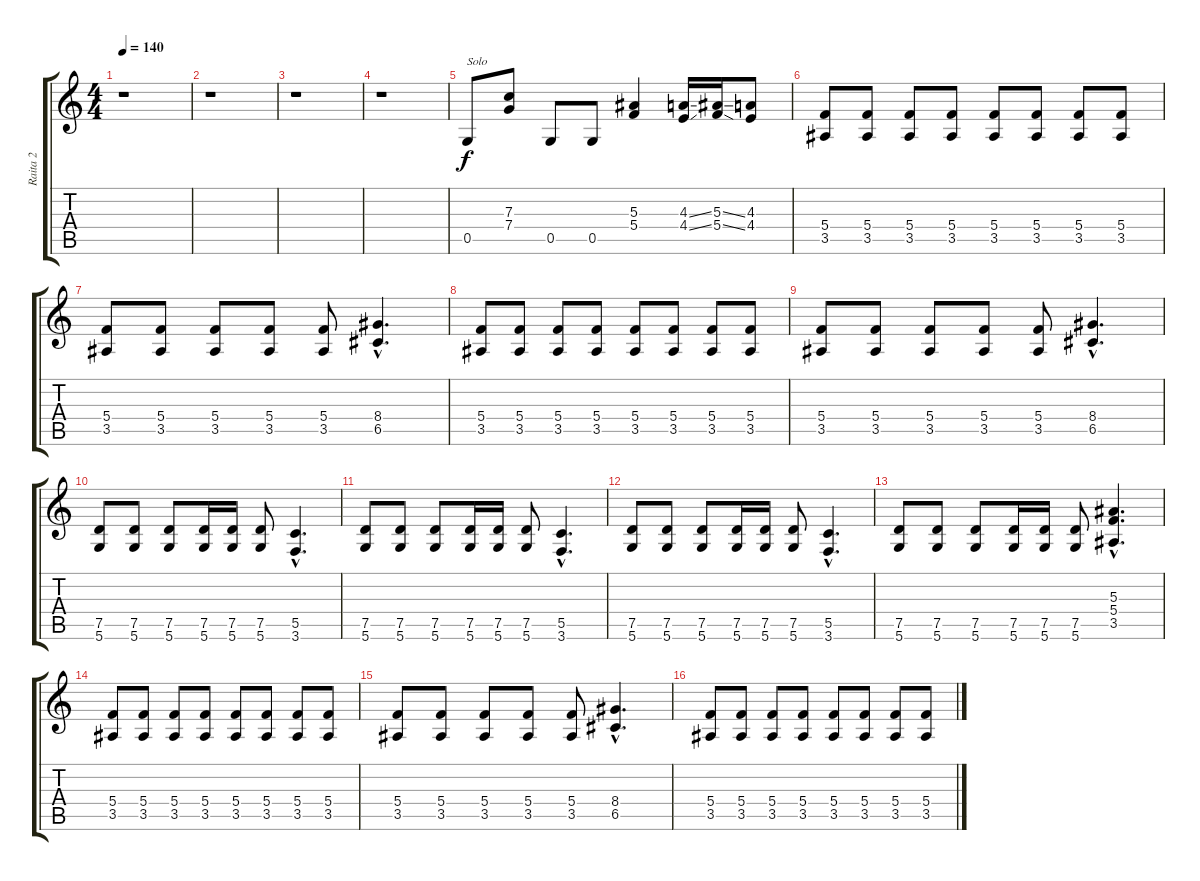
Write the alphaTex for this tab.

\track ("Raita 2" "Raita 2") {instrument distortionguitar}
\staff {score tabs}
\tuning (D4 A3 F3 C3 G2 D2) {hide}
\ts (4 4)
\tempo 140
\clef g2
\ks c
r.1{dy f} |
r.1 |
r.1 |
r.1 |
0.5.8{txt "Solo"} (7.3 7.4).8 0.5.8 0.5.8 (5.3 5.4).4 (4.3{ss} 4.4{ss}).16 (5.3{ss} 5.4{ss}).16 (4.3 4.4).8 |
(5.4 3.5).8 (5.4 3.5).8 (5.4 3.5).8 (5.4 3.5).8 (5.4 3.5).8 (5.4 3.5).8 (5.4 3.5).8 (5.4 3.5).8 |
(5.4 3.5).8 (5.4 3.5).8 (5.4 3.5).8 (5.4 3.5).8 (5.4 3.5).8 (8.4{hac} 6.5{hac}).4{d} |
(5.4 3.5).8 (5.4 3.5).8 (5.4 3.5).8 (5.4 3.5).8 (5.4 3.5).8 (5.4 3.5).8 (5.4 3.5).8 (5.4 3.5).8 |
(5.4 3.5).8 (5.4 3.5).8 (5.4 3.5).8 (5.4 3.5).8 (5.4 3.5).8 (8.4{hac} 6.5{hac}).4{d} |
(7.5 5.6).8 (7.5 5.6).8 (7.5 5.6).8 (7.5 5.6).16 (7.5 5.6).16 (7.5 5.6).8 (5.5{hac} 3.6{hac}).4{d} |
(7.5 5.6).8 (7.5 5.6).8 (7.5 5.6).8 (7.5 5.6).16 (7.5 5.6).16 (7.5 5.6).8 (5.5{hac} 3.6{hac}).4{d} |
(7.5 5.6).8 (7.5 5.6).8 (7.5 5.6).8 (7.5 5.6).16 (7.5 5.6).16 (7.5 5.6).8 (5.5{hac} 3.6{hac}).4{d} |
(7.5 5.6).8 (7.5 5.6).8 (7.5 5.6).8 (7.5 5.6).16 (7.5 5.6).16 (7.5 5.6).8 (5.3{hac} 5.4{hac} 3.5{hac}).4{d} |
(5.4 3.5).8 (5.4 3.5).8 (5.4 3.5).8 (5.4 3.5).8 (5.4 3.5).8 (5.4 3.5).8 (5.4 3.5).8 (5.4 3.5).8 |
(5.4 3.5).8 (5.4 3.5).8 (5.4 3.5).8 (5.4 3.5).8 (5.4 3.5).8 (8.4{hac} 6.5{hac}).4{d} |
(5.4 3.5).8 (5.4 3.5).8 (5.4 3.5).8 (5.4 3.5).8 (5.4 3.5).8 (5.4 3.5).8 (5.4 3.5).8 (5.4 3.5).8
